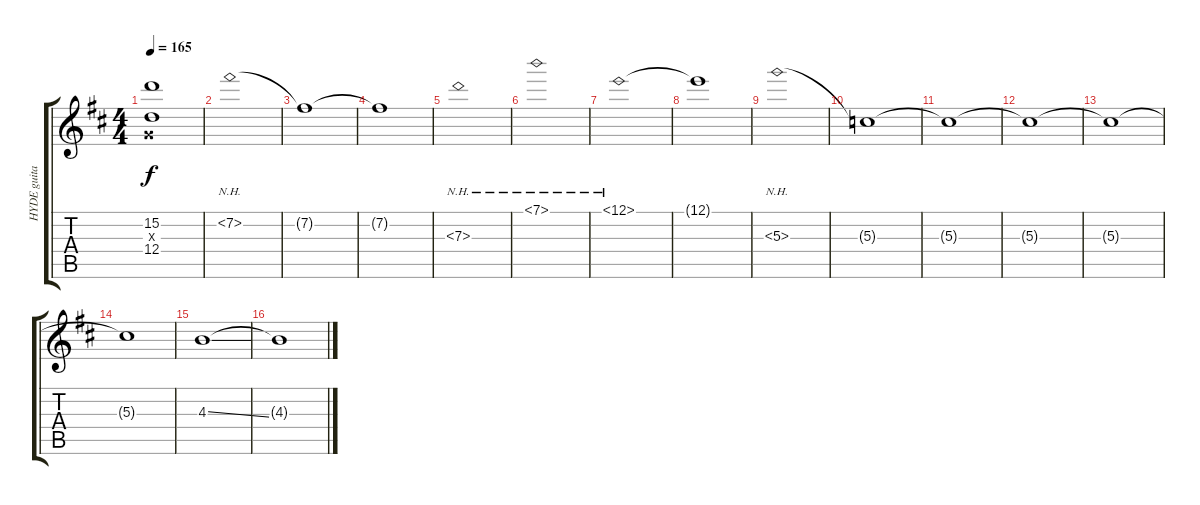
\track ("HYDE guitar" "HYDE guita") {instrument overdrivenguitar}
\staff {score tabs}
\tuning (E4 B3 G3 D3 A2 D2) {hide}
\ts (4 4)
\tempo 165
\clef g2
\ks d
(15.2 0.3{x} 12.4).1{dy f} |
7.2{nh}.1 |
7.2{t}.1 |
7.2{t}.1 |
7.3{nh}.1 |
7.1{nh}.1 |
12.1{nh}.1 |
12.1{t}.1 |
5.3{nh}.1 |
5.3{t}.1 |
5.3{t}.1 |
5.3{t}.1 |
5.3{t}.1 |
5.3{t}.1 |
4.3{ss}.1 |
4.3{t}.1
